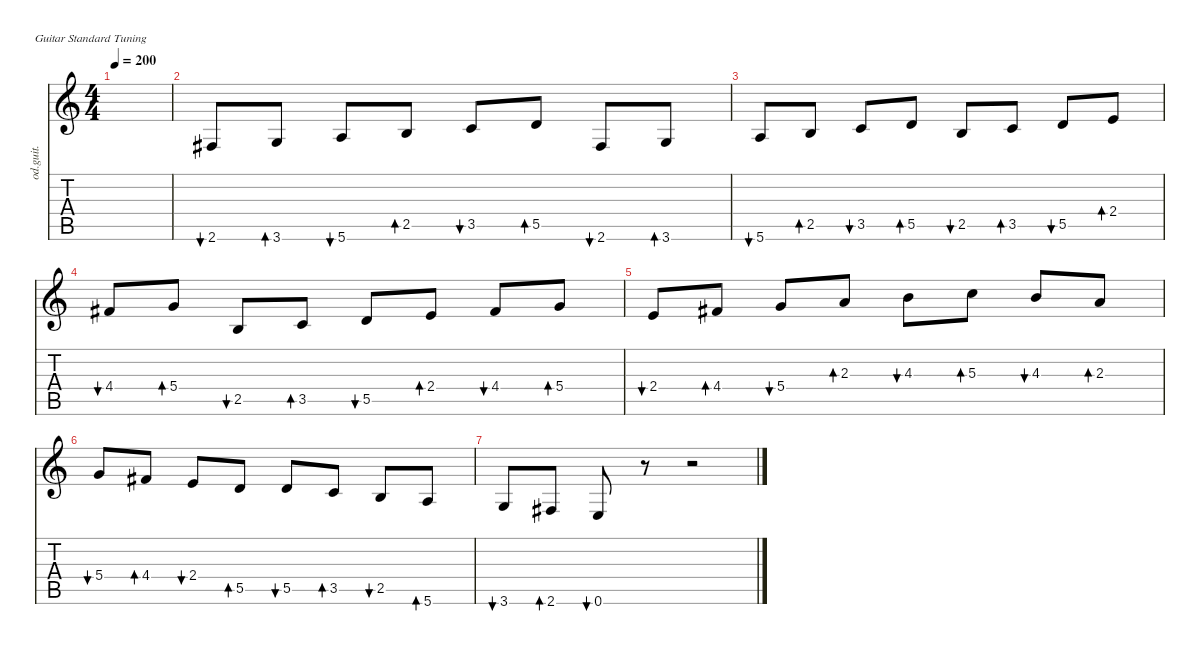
\defaultSystemsLayout 4
\hideDynamics
\bracketExtendMode nobrackets
\otherSystemsTrackNameOrientation horizontal
\track ("Overdriven Guitar" "od.guit.") {instrument overdrivenguitar}
\staff {score tabs}
\tuning (E4 B3 G3 D3 A2 E2)
\ts (4 4)
\tempo 200
\clef g2
\ks c
|
2.6{acc #}.8{bu 480 beam Up} 3.6.8{bd 480 beam Up} 5.6.8{bu 480 beam Up} 2.5.8{bd 480 beam Up} 3.5.8{bu 480 beam Up} 5.5.8{bd 480 beam Up} 2.6{acc #}.8{bu 480 beam Up} 3.6.8{bd 480 beam Up} |
5.6.8{bu 480 beam Up} 2.5.8{bd 480 beam Up} 3.5.8{bu 480 beam Up} 5.5.8{bd 480 beam Up} 2.5.8{bu 480 beam Up} 3.5.8{bd 480 beam Up} 5.5.8{bu 480 beam Up} 2.4.8{bd 480 beam Up} |
4.4{acc #}.8{bu 480 beam Up} 5.4.8{bd 480 beam Up} 2.5.8{bu 480 beam Up} 3.5.8{bd 480 beam Up} 5.5.8{bu 480 beam Up} 2.4.8{bd 480 beam Up} 4.4{acc #}.8{bu 480 beam Up} 5.4.8{bd 480 beam Up} |
2.4.8{bu 480 beam Up} 4.4{acc #}.8{bd 480 beam Up} 5.4.8{bu 480 beam Up} 2.3.8{bd 480 beam Up} 4.3.8{bu 480 beam Down} 5.3.8{bd 480 beam Down} 4.3.8{bu 480 beam Up} 2.3.8{bd 480 beam Up} |
5.4.8{bu 480 beam Up} 4.4{acc #}.8{bd 480 beam Up} 2.4.8{bu 480 beam Up} 5.5.8{bd 480 beam Up} 5.5.8{bu 480 beam Up} 3.5.8{bd 480 beam Up} 2.5.8{bu 480 beam Up} 5.6.8{bd 480 beam Up} |
3.6.8{bu 480 beam Up} 2.6{acc #}.8{bd 480 beam Up} 0.6.8{bu 480 beam Up} r.8{beam Up} r.2{beam Up}
